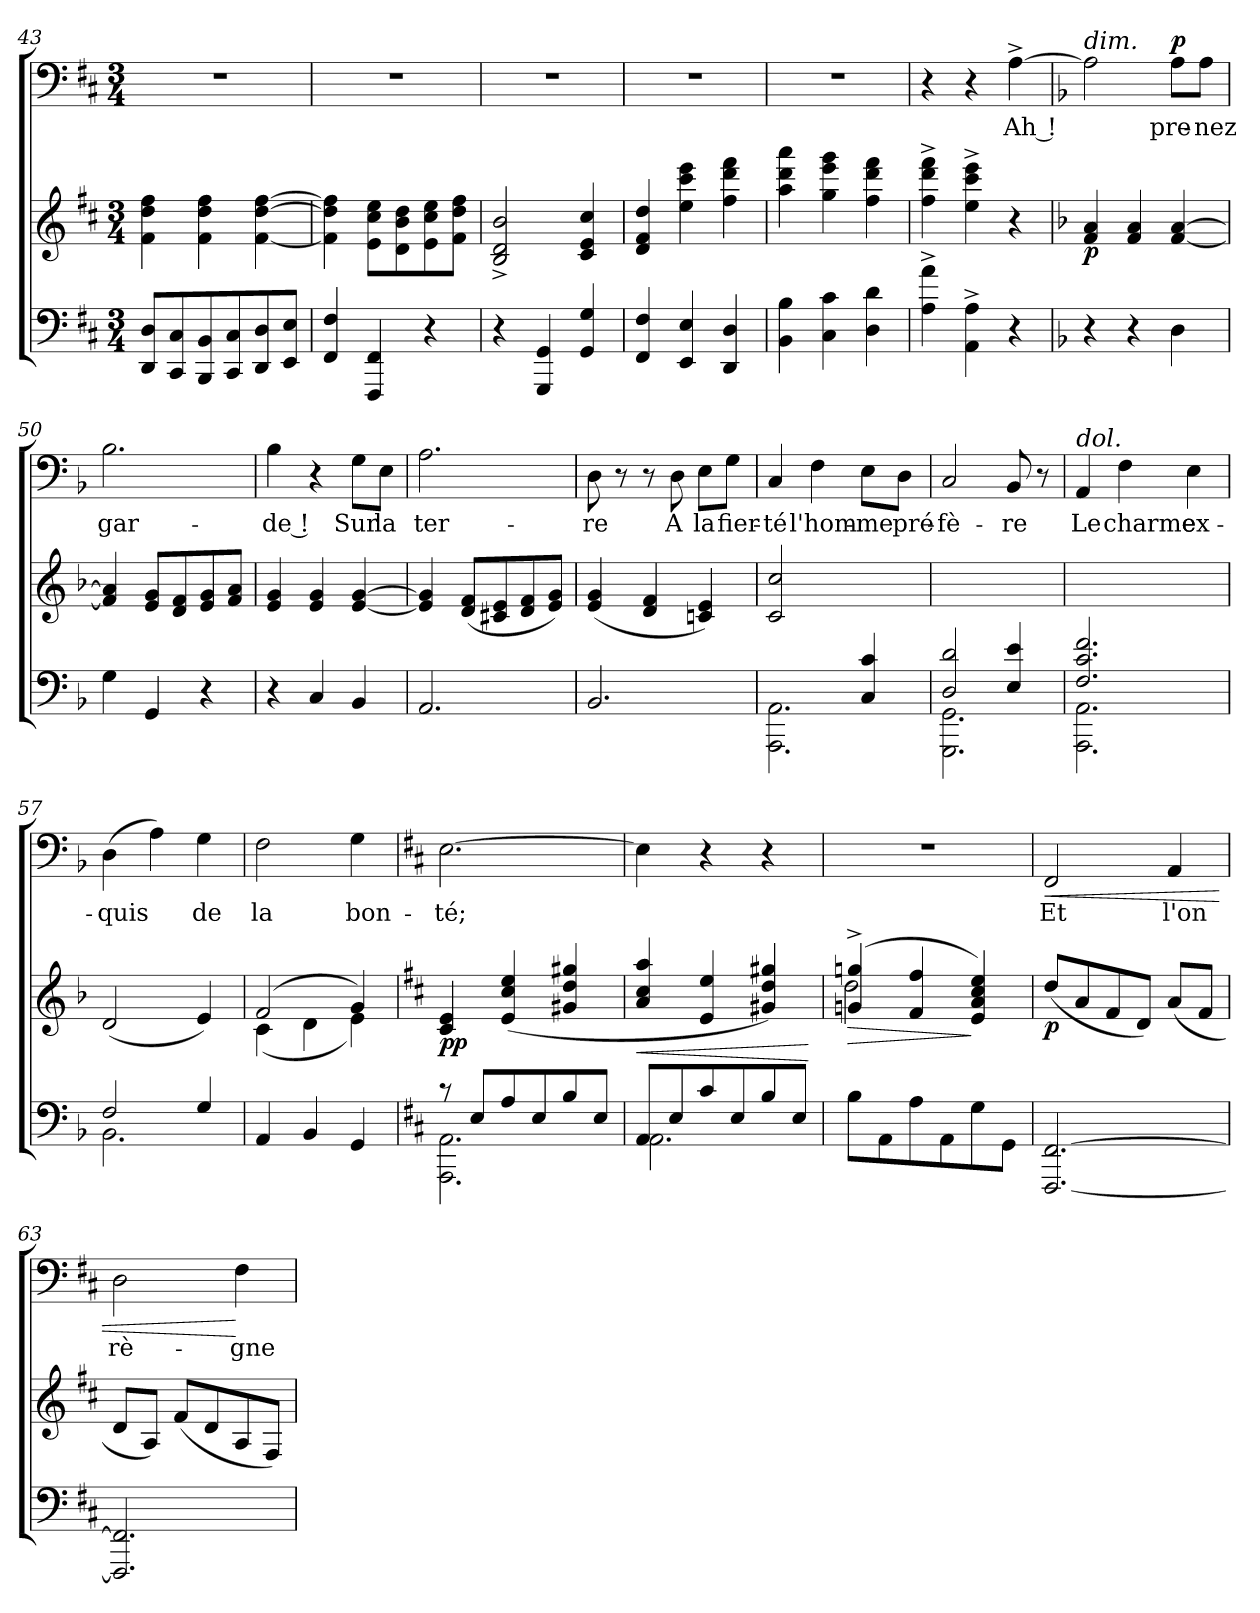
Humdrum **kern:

**kern	**kern	**dynam	**kern	**text	**dynam
*part2	*part2	*part2	*part1	*part1	*part1
*staff3	*staff2	*staff2/3	*staff1	*staff1	*staff1
*clefF4	*clefG2	*	*clefF4	*	*
*k[f#c#]	*k[f#c#]	*	*k[f#c#]	*	*
*D:	*D:	*	*D:	*	*
*M3/4	*M3/4	*	*M3/4	*	*
=43	=43	=43	=43	=43	=43
!	!	!	!LO:N:vis=1	!	!
8DD/ 8D/L	4f#\ 4dd\ 4ff#\	.	2.r	.	.
8CC#/ 8C#/	.	.	.	.	.
8BBB/ 8BB/	4f#\ 4dd\ 4ff#\	.	.	.	.
8CC#/ 8C#/	.	.	.	.	.
8DD/ 8D/	[<4f#\ [>4dd\ [>4ff#\	.	.	.	.
8EE/ 8E/J	.	.	.	.	.
!!LO:PB:g=z
=44	=44	=44	=44	=44	=44
!	!	!	!LO:N:vis=1	!	!
4FF#/ 4F#/	4f#\] 4dd\] 4ff#\]	.	2.r	.	.
4FFF#/ 4FF#/	8e\ 8cc#\ 8ee\L	.	.	.	.
.	8d\ 8b\ 8dd\	.	.	.	.
4r	8e\ 8cc#\ 8ee\	.	.	.	.
.	8f#\ 8dd\ 8ff#\J	.	.	.	.
=45	=45	=45	=45	=45	=45
!	!	!	!LO:N:vis=1	!	!
4r	2B/^< 2d/^< 2b/^<	.	2.r	.	.
4GGG/ 4GG/	.	.	.	.	.
4GG/ 4G/	4c#/ 4e/ 4cc#/	.	.	.	.
=46	=46	=46	=46	=46	=46
!	!	!	!LO:N:vis=1	!	!
4FF#/ 4F#/	4d/ 4f#/ 4dd/	.	2.r	.	.
4EE/ 4E/	4ee\ 4ccc#\ 4eee\	.	.	.	.
4DD/ 4D/	4ff#\ 4ddd\ 4fff#\	.	.	.	.
=47	=47	=47	=47	=47	=47
!	!	!	!LO:N:vis=1	!	!
4BB\ 4B\	4aa\ 4ddd\ 4aaa\	.	2.r	.	.
4C#\ 4c#\	4gg\ 4eee\ 4ggg\	.	.	.	.
4D\ 4d\	4ff#\ 4ddd\ 4fff#\	.	.	.	.
=48	=48	=48	=48	=48	=48
4A\^> 4a\^>	4ff#\^> 4ddd\^> 4fff#\^>	.	4r	.	.
4AA\^> 4A\^>	4ee\^> 4ccc#\^> 4eee\^>	.	4r	.	.
!	!	!	!	!LO:LY:b	!
4r	4r	.	[>4A^>\	Ah !	.
=49	=49	=49	=49	=49	=49
*k[b-]	*k[b-]	*	*k[b-]	*	*
*F:	*F:	*	*F:	*	*
!	!	!	!LO:TX:a:i:t=dim.	!	!
!	!	!LO:DY:b	!	!	!
4r	4f/ 4a/	p	2A\]	.	.
4r	4f/ 4a/	.	.	.	.
!	!	!	!	!LO:LY:b	!LO:DY:a
4D\	[4f/ [4a/	.	8A\L	pre-	p
!	!	!	!	!LO:LY:b	!
.	.	.	8A\J	-nez	.
=50	=50	=50	=50	=50	=50
!	!	!	!	!LO:LY:b	!
4G\	4f/] 4a/]	.	2.B-\	gar-	.
4GG/	8e/ 8g/L	.	.	.	.
.	8d/ 8f/	.	.	.	.
4r	8e/ 8g/	.	.	.	.
.	8f/ 8a/J	.	.	.	.
!!LO:LB:g=z
=51	=51	=51	=51	=51	=51
!	!	!	!	!LO:LY:b	!
4r	4e/ 4g/	.	4B-\	-de !	.
4C/	4e/ 4g/	.	4r	.	.
!	!	!	!	!LO:LY:b	!
4BB-/	[<4e/ [>4g/	.	8G\L	Sur	.
!	!	!	!	!LO:LY:b	!
.	.	.	8E\J	la	.
=52	=52	=52	=52	=52	=52
!	!	!	!	!LO:LY:b	!
2.AA/	4e/] 4g/]	.	2.A\	ter-	.
.	(<8d/ 8f/L	.	.	.	.
.	8c#X/ 8e/	.	.	.	.
.	8d/ 8f/	.	.	.	.
.	8e/ 8g/J)	.	.	.	.
=53	=53	=53	=53	=53	=53
!	!	!	!	!LO:LY:b	!
2.BB-/	(<4e/ 4g/	.	8D\	-re	.
.	.	.	8r	.	.
.	4d/ 4f/	.	8r	.	.
!	!	!	!	!LO:LY:b	!
.	.	.	8D\	A	.
!	!	!	!	!LO:LY:b	!
.	4cni/ 4e/)	.	8E\L	la	.
!	!	!	!	!LO:LY:b	!
.	.	.	8G\J	fier-	.
=54	=54	=54	=54	=54	=54
*^	*	*	*	*	*
!	!	!	!	!	!LO:LY:b	!
2ryy	2.AAA\ 2.AA\	2c/ 2cc/	.	4C/	-té	.
!	!	!	!	!	!LO:LY:b	!
.	.	.	.	4F\	l'hom-	.
!	!	!	!	!	!LO:LY:b	!
4C/ 4c/	.	4ryy	.	8E\L	-me	.
!	!	!	!	!	!LO:LY:b	!
.	.	.	.	8D\J	pré-	.
=55	=55	=55	=55	=55	=55	=55
!	!	!	!	!	!LO:LY:b	!
2D/ 2d/	2.GGG\ 2.GG\	2.ryy	.	2C/	-fè-	.
!	!	!	!	!	!LO:LY:b	!
4E/ 4e/	.	.	.	8BB-/	-re	.
.	.	.	.	8r	.	.
=56	=56	=56	=56	=56	=56	=56
!	!	!	!	!LO:TX:a:i:t=dol.	!	!
!	!	!	!	!	!LO:LY:b	!
2.F/ 2.c/ 2.f/	2.AAA\ 2.AA\	2.ryy	.	4AA/	Le	.
!	!	!	!	!	!LO:LY:b	!
.	.	.	.	4F\	charme	.
!	!	!	!	!	!LO:LY:b	!
.	.	.	.	4E\	ex-	.
=57	=57	=57	=57	=57	=57	=57
!	!	!	!	!	!LO:LY:b	!
2F/	2.BB-\	(<2d/	.	(>4D\	-quis	.
.	.	.	.	4A\)	.	.
!	!	!	!	!	!LO:LY:b	!
4G/	.	4e/)	.	4G\	de	.
*v	*v	*	*	*	*	*
!!LO:LB:g=z
=58	=58	=58	=58	=58	=58
*	*^	*	*	*	*
!	!	!	!	!	!LO:LY:b	!
4AA/	(2f/	(<4c\	.	2F\	la	.
4BB-/	.	4d\	.	.	.	.
!	!	!	!	!	!LO:LY:b	!
4GG/	4g/)	4e\)	.	4G\	bon-	.
*	*v	*v	*	*	*	*
=59	=59	=59	=59	=59	=59
*k[f#c#]	*k[f#c#]	*	*k[f#c#]	*	*
*D:	*D:	*	*D:	*	*
*^	*^	*	*	*	*
!	!	!	!	!LO:DY:b	!	!LO:LY:b	!
*	*	*v	*v	*	*	*	*
8rc	2.AAA\ 2.AA\	4c#/ 4e/	pp	[2.E\	-té;	.
8E/L	.	.	.	.	.	.
8A/	.	(4e/ 4cc#/ 4ee/	.	.	.	.
8E/	.	.	.	.	.	.
8B/	.	4g#X/ 4dd/ 4gg#X/	.	.	.	.
8E/J	.	.	.	.	.	.
=60	=60	=60	=60	=60	=60	=60
!	!	!	!LO:HP:b	!	!	!
8AA/L	2.AA\	4a/ 4cc#/ 4aa/	<	4E\]	.	.
8E/	.	.	.	.	.	.
8c#/	.	4e/ 4ee/	.	4r	.	.
8E/	.	.	.	.	.	.
8B/	.	4g#X/ 4dd/ 4gg#X/)	.	4r	.	.
8E/J	.	.	.	.	.	.
*v	*v	*	*	*	*	*
.	.	[	.	.	.
=61	=61	=61	=61	=61	=61
!	!	!LO:HP:b	!LO:N:vis=1	!	!
*	*^	*	*	*	*
8B\L	(4gni/^> 4ggni/^>	2dd\	>	2.r	.	.
8AA\	.	.	.	.	.	.
8A\	4f#/ 4ff#/	.	.	.	.	.
8AA\	.	.	.	.	.	.
8G\	4e/ 4a/ 4cc#/ 4ee/)	4ryy	]	.	.	.
8GG\J	.	.	.	.	.	.
*	*v	*v	*	*	*	*
=62	=62	=62	=62	=62	=62
!	!	!LO:DY:b	!	!LO:LY:b	!LO:HP:b
[<2.FFF#/ [>2.FF#/	(<8dd/L	p	2FF#/	Et	<
.	8a/	.	.	.	.
.	8f#/	.	.	.	.
.	8d/J)	.	.	.	.
!	!	!	!	!LO:LY:b	!
.	(<8a/L	.	4AA/	l'on	.
.	8f#/J	.	.	.	.
=63	=63	=63	=63	=63	=63
!	!	!	!	!LO:LY:b	!
2.FFF#/] 2.FF#/]	8d/L	.	2D\	rè-	.
.	8A/J)	.	.	.	.
.	(<8f#/L	.	.	.	.
.	8d/	.	.	.	.
!	!	!	!	!LO:LY:b	!
.	8A/	.	4F#\	-gne	[
.	8F#/J)	.	.	.	.
=	=	=	=	=	=
*-	*-	*-	*-	*-	*-
